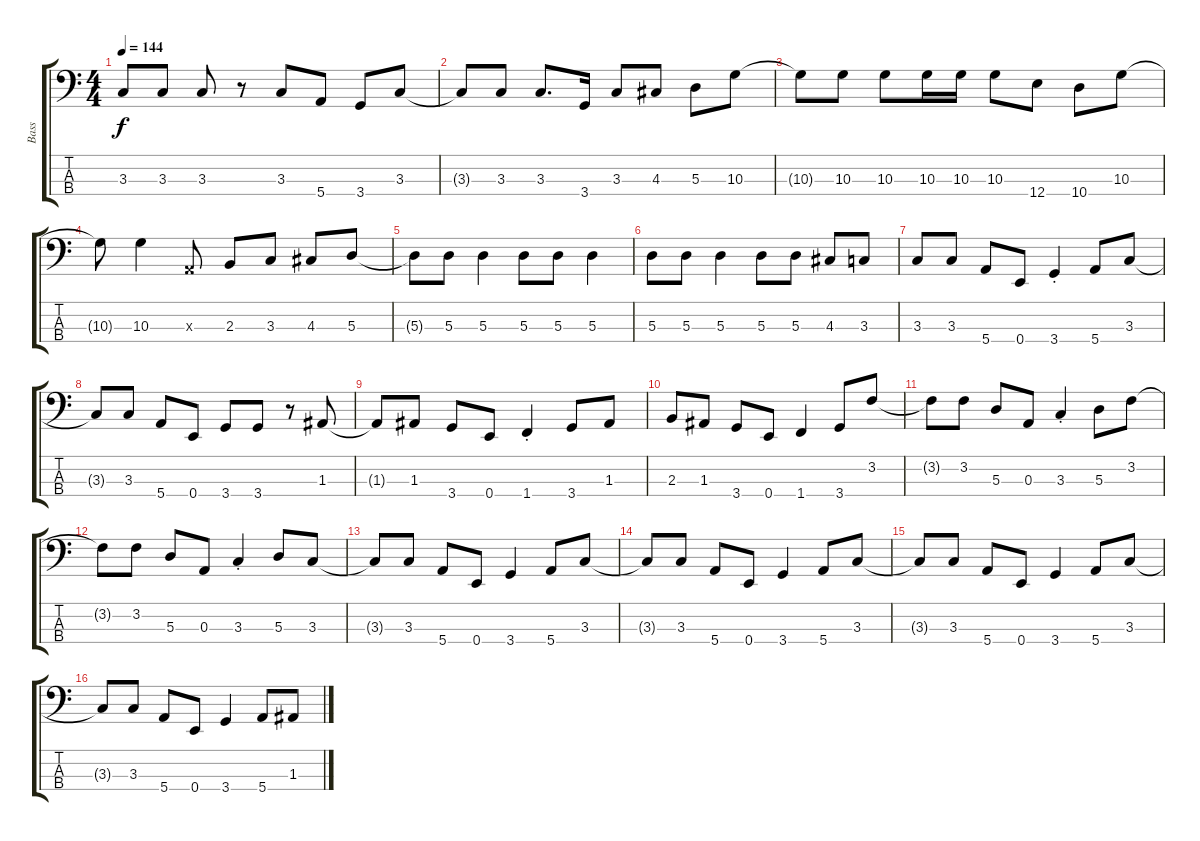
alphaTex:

\track ("Bass" "Bass") {instrument electricbasspick}
\staff {score tabs}
\tuning (G2 D2 A1 E1) {hide}
\ts (4 4)
\tempo 144
\clef f4
\ks c
3.3{t}.8{dy f} 3.3.8 3.3.8 r.8 3.3.8 5.4.8 3.4.8 3.3.8 |
3.3{t}.8 3.3.8 3.3.8{d} 3.4.16 3.3.8 4.3.8 5.3.8 10.3.8 |
10.3{t}.8 10.3.8 10.3.8 10.3.16 10.3.16 10.3.8 12.4.8 10.4.8 10.3.8 |
10.3{t}.8 10.3.4 0.3{x}.8 2.3.8 3.3.8 4.3.8 5.3.8 |
5.3{t}.8 5.3.8 5.3.4 5.3.8 5.3.8 5.3.4 |
5.3.8 5.3.8 5.3.4 5.3.8 5.3.8 4.3.8 3.3.8 |
3.3.8 3.3.8 5.4.8 0.4.8 3.4{st}.4 5.4.8 3.3.8 |
3.3{t}.8 3.3.8 5.4.8 0.4.8 3.4.8 3.4.8 r.8 1.3.8 |
1.3{t}.8 1.3.8 3.4.8 0.4.8 1.4{st}.4 3.4.8 1.3.8 |
2.3.8 1.3.8 3.4.8 0.4.8 1.4.4 3.4.8 3.2.8 |
3.2{t}.8 3.2.8 5.3.8 0.3.8 3.3{st}.4 5.3.8 3.2.8 |
3.2{t}.8 3.2.8 5.3.8 0.3.8 3.3{st}.4 5.3.8 3.3.8 |
3.3{t}.8 3.3.8 5.4.8 0.4.8 3.4.4 5.4.8 3.3.8 |
3.3{t}.8 3.3.8 5.4.8 0.4.8 3.4.4 5.4.8 3.3.8 |
3.3{t}.8 3.3.8 5.4.8 0.4.8 3.4.4 5.4.8 3.3.8 |
3.3{t}.8 3.3.8 5.4.8 0.4.8 3.4.4 5.4.8 1.3.8
